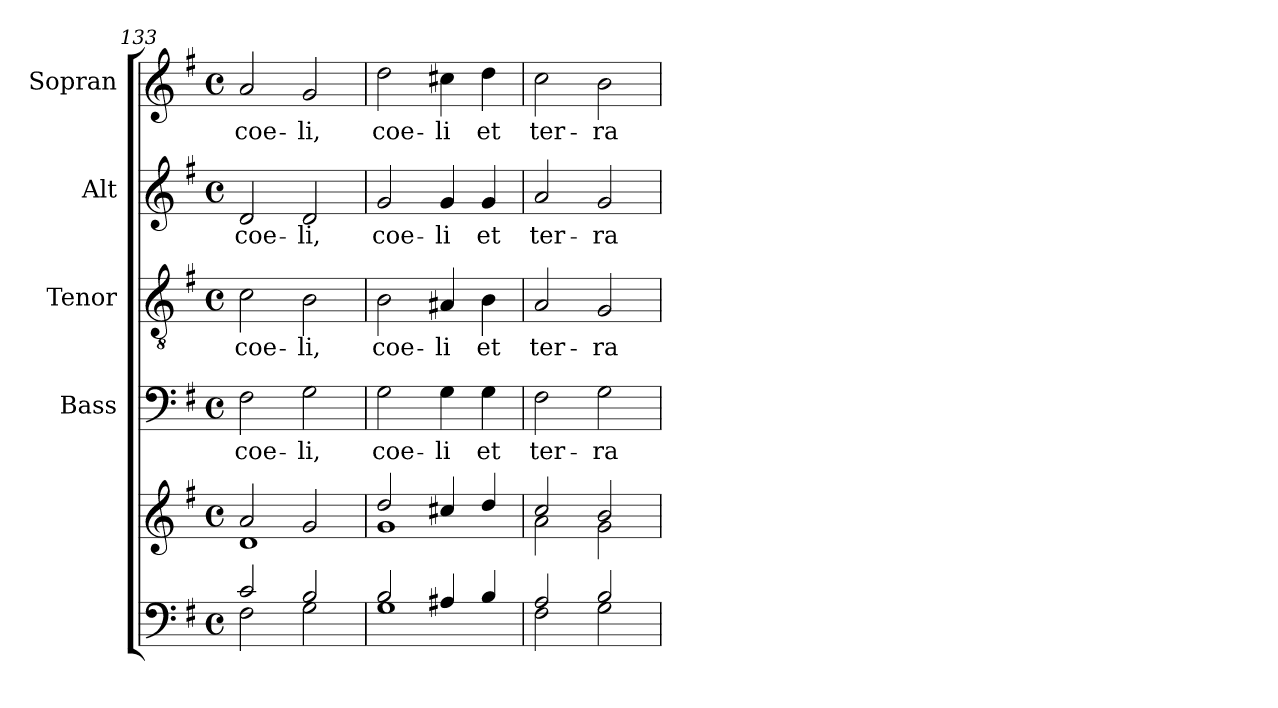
**kern	**kern	**kern	**text	**kern	**text	**kern	**text	**kern	**text
*part5	*part5	*part4	*part4	*part3	*part3	*part2	*part2	*part1	*part1
*staff6	*staff5	*staff4	*staff4	*staff3	*staff3	*staff2	*staff2	*staff1	*staff1
*	*	*I"Bass	*	*I"Tenor	*	*I"Alt	*	*I"Sopran	*
*	*	*I'B.	*	*I'T.	*	*I'A.	*	*I'S.	*
*clefF4	*clefG2	*clefF4	*	*clefGv2	*	*clefG2	*	*clefG2	*
*k[f#]	*k[f#]	*k[f#]	*	*k[f#]	*	*k[f#]	*	*k[f#]	*
*G:	*G:	*G:	*	*G:	*	*G:	*	*G:	*
*M4/4	*M4/4	*M4/4	*	*M4/4	*	*M4/4	*	*M4/4	*
*met(c)	*met(c)	*met(c)	*	*met(c)	*	*met(c)	*	*met(c)	*
=133	=133	=133	=133	=133	=133	=133	=133	=133	=133
*^	*^	*	*	*	*	*	*	*	*
!	!	!	!	!	!LO:LY:b	!	!LO:LY:b	!	!LO:LY:b	!	!LO:LY:b
2c/	2F#\	2a/	1d	2F#\	coe-	2c\	coe-	2d/	coe-	2a/	coe-
!	!	!	!	!	!LO:LY:b	!	!LO:LY:b	!	!LO:LY:b	!	!LO:LY:b
2B/	2G\	2g/	.	2G\	-li,	2B\	-li,	2d/	-li,	2g/	-li,
=134	=134	=134	=134	=134	=134	=134	=134	=134	=134	=134	=134
!	!	!	!	!	!LO:LY:b	!	!LO:LY:b	!	!LO:LY:b	!	!LO:LY:b
2B/	1G	2dd/	1g	2G\	coe-	2B\	coe-	2g/	coe-	2dd\	coe-
!	!	!	!	!	!LO:LY:b	!	!LO:LY:b	!	!LO:LY:b	!	!LO:LY:b
4A#X/	.	4cc#X/	.	4G\	-li	4A#X/	-li	4g/	-li	4cc#X\	-li
!	!	!	!	!	!LO:LY:b	!	!LO:LY:b	!	!LO:LY:b	!	!LO:LY:b
4B/	.	4dd/	.	4G\	et	4B\	et	4g/	et	4dd\	et
=135	=135	=135	=135	=135	=135	=135	=135	=135	=135	=135	=135
!	!	!	!	!	!LO:LY:b	!	!LO:LY:b	!	!LO:LY:b	!	!LO:LY:b
2A/	2F#\	2cc/	2a\	2F#\	ter-	2A/	ter-	2a/	ter-	2cc\	ter-
!	!	!	!	!	!LO:LY:b	!	!LO:LY:b	!	!LO:LY:b	!	!LO:LY:b
2B/	2G\	2b/	2g\	2G\	-ra	2G/	-ra	2g/	-ra	2b\	-ra
*v	*v	*	*	*	*	*	*	*	*	*	*
*	*v	*v	*	*	*	*	*	*	*	*
=	=	=	=	=	=	=	=	=	=
*-	*-	*-	*-	*-	*-	*-	*-	*-	*-
